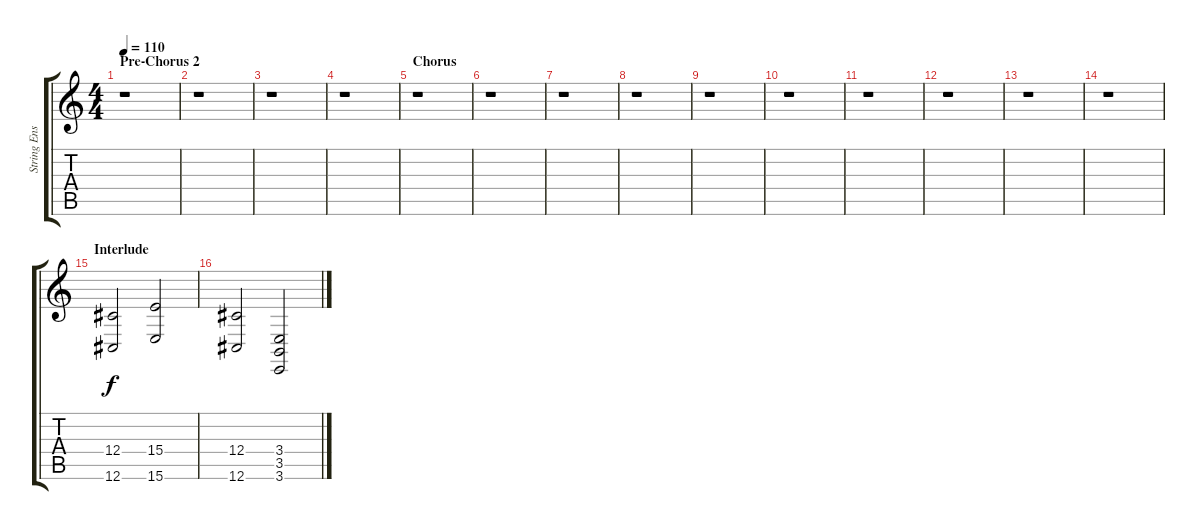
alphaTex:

\track ("String Ensemble 1" "String Ens") {instrument stringensemble1}
\staff {score tabs}
\tuning (Eb4 Bb3 Gb3 Db3 Ab2 Db2) {hide}
\ts (4 4)
\section ("" "Pre-Chorus 2")
\tempo 110
\clef g2
\ks c
r.1{dy f} |
r.1 |
r.1 |
r.1 |
\section ("" "Chorus")
r.1 |
r.1 |
r.1 |
r.1 |
r.1 |
r.1 |
r.1 |
r.1 |
r.1 |
r.1 |
\section ("" "Interlude")
(12.4 12.6).2{volume 13 instrument stringensemble2} (15.4 15.6).2 |
(12.4 12.6).2 (3.4 3.5 3.6).2
